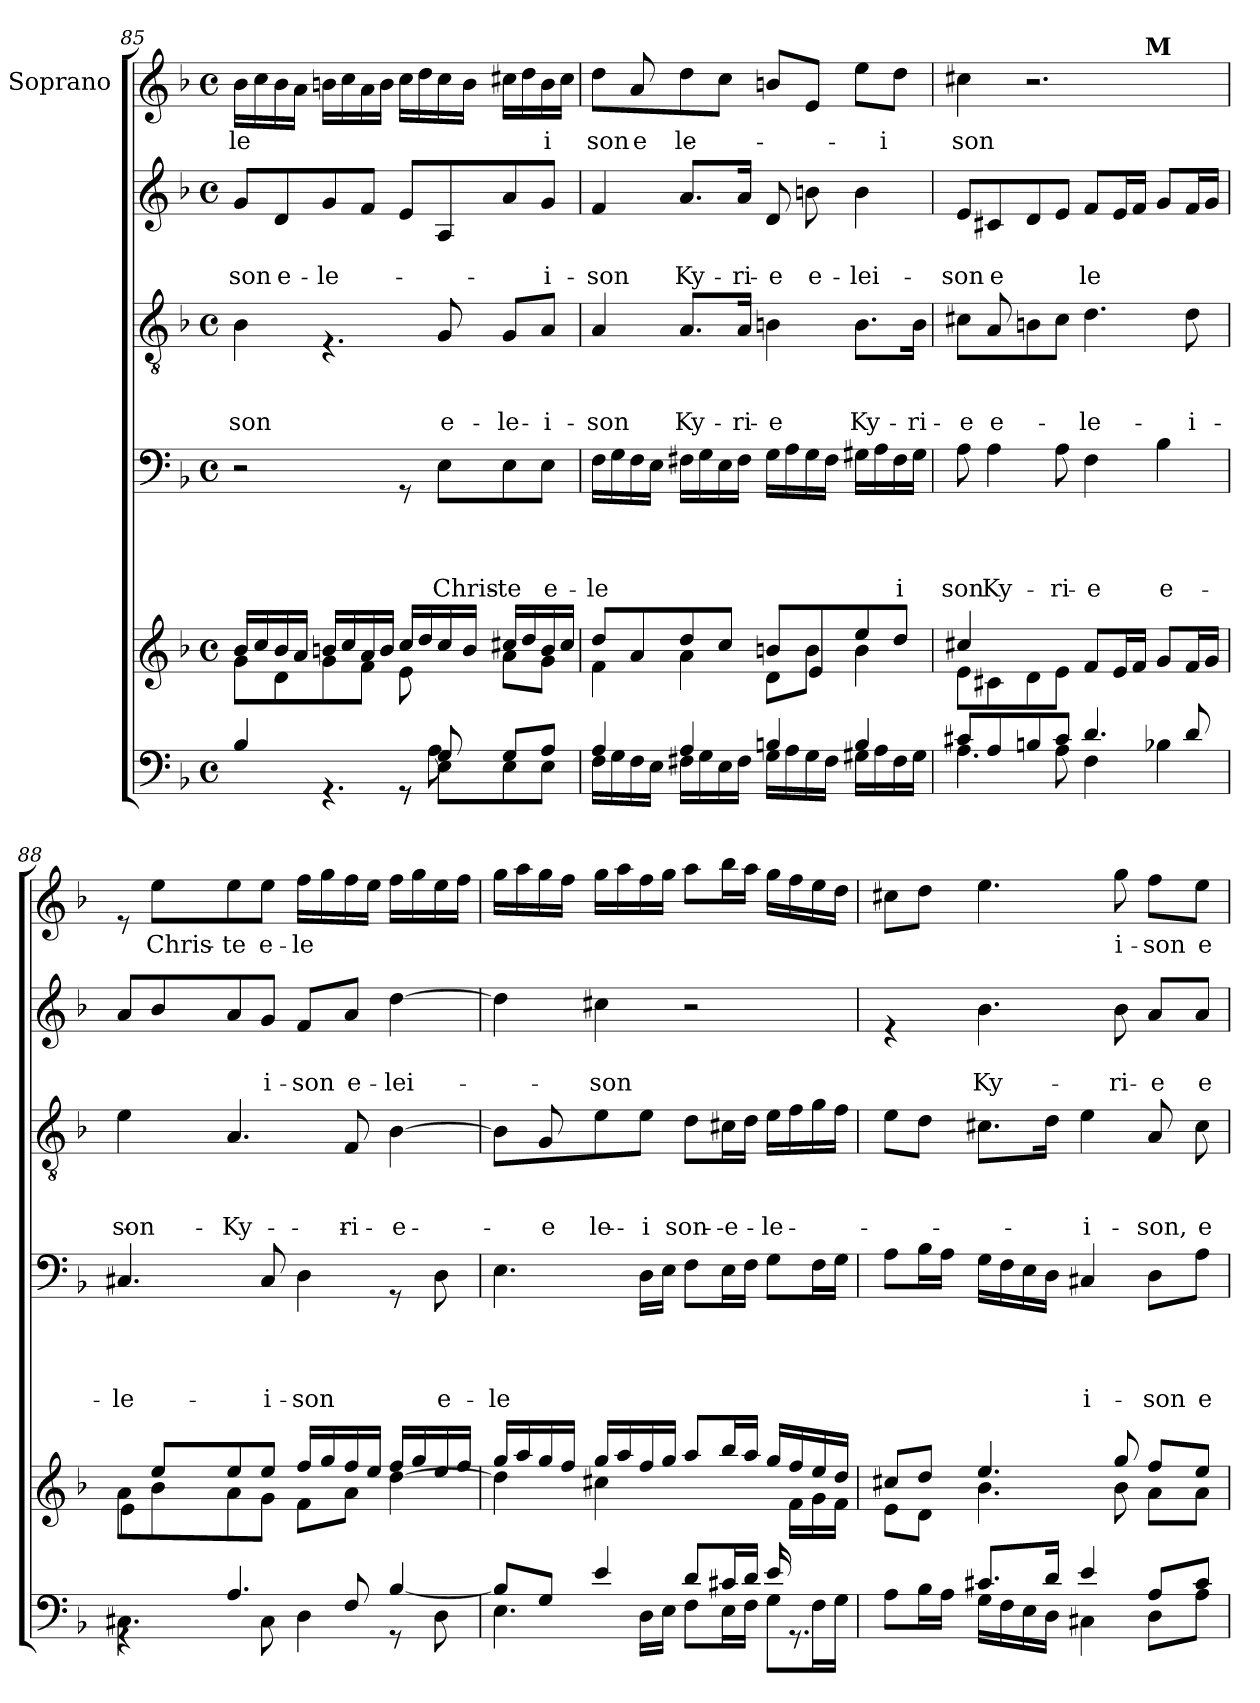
**kern	**kern	**kern	**text	**text	**text	**text	**kern	**text	**text	**text	**kern	**text	**text	**kern	**text
*part6	*part5	*part4	*part4	*part4	*part4	*part4	*part3	*part3	*part3	*part3	*part2	*part2	*part2	*part1	*part1
*staff6	*staff5	*staff4	*staff4	*staff4	*staff4	*staff4	*staff3	*staff3	*staff3	*staff3	*staff2	*staff2	*staff2	*staff1	*staff1
*	*	*	*	*	*	*	*	*	*	*	*	*	*	*I"Soprano	*
*clefF4	*clefG2	*clefF4	*	*	*	*	*clefGv2	*	*	*	*clefG2	*	*	*clefG2	*
*k[b-]	*k[b-]	*k[b-]	*	*	*	*	*k[b-]	*	*	*	*k[b-]	*	*	*k[b-]	*
*F:	*F:	*F:	*	*	*	*	*F:	*	*	*	*F:	*	*	*F:	*
*M4/4	*M4/4	*M4/4	*	*	*	*	*M4/4	*	*	*	*M4/4	*	*	*M4/4	*
*met(c)	*met(c)	*met(c)	*	*	*	*	*met(c)	*	*	*	*met(c)	*	*	*met(c)	*
=85	=85	=85	=85	=85	=85	=85	=85	=85	=85	=85	=85	=85	=85	=85	=85
*^	*^	*	*	*	*	*	*	*	*	*	*	*	*	*	*
*	*^	*	*	*	*	*	*	*	*	*	*	*	*	*	*	*	*
!	!	!	!	!	!	!	!	!	!	!	!	!	!LO:LY:b	!	!	!LO:LY:b	!	!LO:LY:b
4B-/	2ryy	2ryy	8g\L	16b-/LL	2r	.	.	.	.	4B-\	.	.	-son	8g/L	.	son	16b-\LL	-le
.	.	.	.	16cc/	.	.	.	.	.	.	.	.	.	.	.	.	16cc\	.
!	!	!	!	!	!	!	!	!	!	!	!	!	!	!	!	!LO:LY:b	!	!
.	.	.	8d\	16b-/	.	.	.	.	.	.	.	.	.	8d/	.	e-	16b-\	.
.	.	.	.	16a/JJ	.	.	.	.	.	.	.	.	.	.	.	.	16a\JJ	.
!	!	!	!	!	!	!	!	!	!	!	!	!	!	!	!	!LO:LY:b	!	!
4.rGG	.	.	8g\	16bn/LL	.	.	.	.	.	4.rE	.	.	.	8g/	.	-le-	16bn\LL	.
.	.	.	.	16cc/	.	.	.	.	.	.	.	.	.	.	.	.	16cc\	.
.	.	.	8f\J	16a/	.	.	.	.	.	.	.	.	.	8f/J	.	.	16a\	.
.	.	.	.	16b/JJ	.	.	.	.	.	.	.	.	.	.	.	.	16b\JJ	.
.	8rGG	8rGG	8e\	16cc/LL	8rGG	.	.	.	.	.	.	.	.	8e/L	.	.	16cc\LL	.
.	.	.	.	16dd/	.	.	.	.	.	.	.	.	.	.	.	.	16dd\	.
!	!	!	!	!	!	!	!	!	!LO:LY:b	!	!	!	!LO:LY:b	!	!	!	!	!
8G/	8E\L	8A\	8ryy	16cc/	8E\L	.	.	.	Chris-	8G/	.	.	e-	8A/	.	.	16cc\	.
.	.	.	.	16b/JJ	.	.	.	.	.	.	.	.	.	.	.	.	16b\JJ	.
!	!	!	!	!	!	!	!	!	!LO:LY:b	!	!	!	!LO:LY:b	!	!	!	!	!
8G/L	8E\	4ryy	8a\L	16cc#X/LL	8E\	.	.	.	-te	8G/L	.	.	-le-	8a/	.	.	16cc#X\LL	.
.	.	.	.	16dd/	.	.	.	.	.	.	.	.	.	.	.	.	16dd\	.
!	!	!	!	!	!	!	!	!	!LO:LY:b	!	!	!	!LO:LY:b	!	!	!LO:LY:b	!	!LO:LY:b
8A/J	8E\J	.	8g\J	16b/	8E\J	.	.	.	e-	8A/J	.	.	-i-	8g/J	.	-i-	16b\	i
.	.	.	.	16cc#/JJ	.	.	.	.	.	.	.	.	.	.	.	.	16cc#\JJ	.
*	*v	*v	*	*	*	*	*	*	*	*	*	*	*	*	*	*	*	*
=86	=86	=86	=86	=86	=86	=86	=86	=86	=86	=86	=86	=86	=86	=86	=86	=86	=86
!	!	!	!	!	!	!	!	!LO:LY:b	!	!	!	!LO:LY:b	!	!	!LO:LY:b	!	!LO:LY:b
*	*	*	*	*	*	*	*	*	*	*	*	*	*	*	*	*^	*
16F\LL	4A/	4f\	8dd/L	16F\LL	.	.	.	-le	4A/	.	.	-son	4f/	.	-son	8dd\L	8ryy	son
16G\	.	.	.	16G\	.	.	.	.	.	.	.	.	.	.	.	.	.	.
!	!	!	!	!	!	!	!	!	!	!	!	!	!	!	!	!	!	!LO:LY:b
16F\	.	.	8a/	16F\	.	.	.	.	.	.	.	.	.	.	.	8ryy	8a/	e-
16E\JJ	.	.	.	16E\JJ	.	.	.	.	.	.	.	.	.	.	.	.	.	.
!	!	!	!	!	!	!	!	!	!	!	!	!LO:LY:b	!	!	!LO:LY:b	!	!	!LO:LY:b
16F#X\LL	4A/	4a\	8dd/	16F#X\LL	.	.	.	.	8.A/L	.	.	Ky-	8.a/L	.	Ky-	8dd\	4ryy	le
16G\	.	.	.	16G\	.	.	.	.	.	.	.	.	.	.	.	.	.	.
16E\	.	.	8cc/J	16E\	.	.	.	.	.	.	.	.	.	.	.	8cc\J	.	.
!	!	!	!	!	!	!	!	!	!	!	!	!LO:LY:b	!	!	!LO:LY:b	!	!	!
16F#\JJ	.	.	.	16F#\JJ	.	.	.	.	16A/Jk	.	.	-ri-	16a/Jk	.	-ri-	.	.	.
!	!	!	!	!	!	!	!	!	!	!	!	!LO:LY:b	!	!	!LO:LY:b	!	!	!
16G\LL	4Bn/	8d\L	8bn/L	16G\LL	.	.	.	.	4Bn\	.	.	-e	8d/	.	-e	2ryy	8bn/L	.
16A\	.	.	.	16A\	.	.	.	.	.	.	.	.	.	.	.	.	.	.
!	!	!	!	!	!	!	!	!	!	!	!	!	!	!	!LO:LY:b	!	!	!
16G\	.	8b\J	8e/	16G\	.	.	.	.	.	.	.	.	8bn\	.	e-	.	8e/J	.
16F#\JJ	.	.	.	16F#\JJ	.	.	.	.	.	.	.	.	.	.	.	.	.	.
!	!	!	!	!	!	!	!	!	!	!	!	!LO:LY:b	!	!	!LO:LY:b	!	!	!
16G#X\LL	4B/	4b\	8ee/	16G#X\LL	.	.	.	.	8.B\L	.	.	Ky-	4b\	.	-lei-	.	8ee\L	.
16A\	.	.	.	16A\	.	.	.	.	.	.	.	.	.	.	.	.	.	.
!	!	!	!	!	!	!	!	!LO:LY:b	!	!	!	!	!	!	!	!	!	!LO:LY:b
16F#\	.	.	8dd/J	16F#\	.	.	.	i	.	.	.	.	.	.	.	.	8dd\J	-i-
!	!	!	!	!	!	!	!	!	!	!	!	!LO:LY:b	!	!	!	!	!	!
16G#\JJ	.	.	.	16G#\JJ	.	.	.	.	16B\Jk	.	.	-ri-	.	.	.	.	.	.
!!LO:LB:g=z	!!
=87	=87	=87	=87	=87	=87	=87	=87	=87	=87	=87	=87	=87	=87	=87	=87	=87	=87	=87
!	!	!	!	!	!	!	!	!LO:LY:b	!	!	!	!LO:LY:b	!	!	!LO:LY:b	!	!	!LO:LY:b
*	*	*	*	*	*	*	*	*	*^	*	*	*	*	*	*	*	*	*
4.A\	8c#X/L	8e\L	4cc#X/	8A\	.	.	.	son	8c#X\L	8ryy	.	.	-e	8e/L	.	-son	4cc#X\	2ryy	-son
!	!	!	!	!	!	!	!	!LO:LY:b	!	!	!	!	!LO:LY:b	!	!	!LO:LY:b	!	!	!
.	8A/	8c#X\	.	4A\	.	.	.	Ky-	8ryy	8A/	.	.	e-	8c#X/	.	e	.	.	.
.	8Bn/	8d\	2.ryy	.	.	.	.	.	8Bn\	4ryy	.	.	.	8d/	.	.	2.r	.	.
!	!	!	!	!	!	!	!	!LO:LY:b	!	!	!	!	!	!	!	!	!	!	!
8A\	8c#/J	8e\J	.	8A\	.	.	.	-ri-	8c#\J	.	.	.	.	8e/J	.	.	.	.	.
!	!	!	!	!	!	!	!	!LO:LY:b	!	!	!	!	!LO:LY:b	!	!	!LO:LY:b	!	!	!
4F\	4.d/	8f/L	.	4F\	.	.	.	-e	2ryy	4.d\	.	.	-le-	8f/L	.	le	.	8..ryy	.
.	.	16e/L	.	.	.	.	.	.	.	.	.	.	.	16e/L	.	.	.	.	.
.	.	16f/JJ	.	.	.	.	.	.	.	.	.	.	.	16f/JJ	.	.	.	.	.
!	!	!	!	!	!	!	!	!	!	!	!	!	!	!	!	!	!	!LO:TX:a:B:t=M	!
.	.	.	.	.	.	.	.	.	.	.	.	.	.	.	.	.	.	4ryy	.
!	!	!	!	!	!	!	!	!LO:LY:b	!	!	!	!	!	!	!	!	!	!	!
4B-X\	.	8g/L	.	4B-\	.	.	.	e-	.	.	.	.	.	8g/L	.	.	.	.	.
!	!	!	!	!	!	!	!	!	!	!	!	!	!LO:LY:b	!	!	!	!	!	!
.	8d/	16f/L	.	.	.	.	.	.	.	8d\	.	.	-i-	16f/L	.	.	.	.	.
.	.	16g/JJ	.	.	.	.	.	.	.	.	.	.	.	16g/JJ	.	.	.	.	.
.	.	.	.	.	.	.	.	.	.	.	.	.	.	.	.	.	.	32ryy	.
!!LO:PB:g=z
=88	=88	=88	=88	=88	=88	=88	=88	=88	=88	=88	=88	=88	=88	=88	=88	=88	=88	=88	=88
*	*	*	*^	*	*	*	*	*	*	*	*	*	*	*	*	*	*	*	*
!	!	!	!	!	!	!	!	!	!LO:LY:b	!	!	!	!	!LO:LY:b	!	!	!	!	!	!
*	*	*	*	*	*	*	*	*	*	*v	*v	*	*	*	*	*	*	*v	*v	*
4.C#X\	4rGG	8a\L	8ryy	4e\	4.C#X/	.	.	.	-le-	4e\	.	.	-son	8a/L	.	.	8re	.
!	!	!	!	!	!	!	!	!	!	!	!	!	!	!	!	!	!	!LO:LY:b
.	.	8b-\	8ee/L	.	.	.	.	.	.	.	.	.	.	8b-/	.	.	8ee\L	Chris-
!	!	!	!	!	!	!	!	!	!	!	!	!	!LO:LY:b	!	!	!	!	!LO:LY:b
.	4.A/	8a\	8ee/	2.ryy	.	.	.	.	.	4.A/	.	.	Ky-	8a/	.	.	8ee\	-te
!	!	!	!	!	!	!	!	!	!LO:LY:b	!	!	!	!	!	!	!LO:LY:b	!	!LO:LY:b
8C#\	.	8g\J	8ee/J	.	8C#/	.	.	.	-i-	.	.	.	.	8g/J	.	i-	8ee\J	e-
!	!	!	!	!	!	!	!	!	!LO:LY:b	!	!	!	!	!	!	!LO:LY:b	!	!LO:LY:b
4D\	.	8f\L	16ff/LL	.	4D\	.	.	.	-son	.	.	.	.	8f/L	.	-son	16ff\LL	-le
.	.	.	16gg/	.	.	.	.	.	.	.	.	.	.	.	.	.	16gg\	.
!	!	!	!	!	!	!	!	!	!	!	!	!	!LO:LY:b	!	!	!LO:LY:b	!	!
.	8F/	8a\J	16ff/	.	.	.	.	.	.	8F/	.	.	-ri-	8a/J	.	e-	16ff\	.
.	.	.	16ee/JJ	.	.	.	.	.	.	.	.	.	.	.	.	.	16ee\JJ	.
!	!	!	!	!	!	!	!	!	!	!	!	!	!LO:LY:b	!	!	!LO:LY:b	!	!
8rGG	[<4B-/	[>4dd\	16ff/LL	.	8rGG	.	.	.	.	[>4B-\	.	.	-e	[>4dd\	.	-lei-	16ff\LL	.
.	.	.	16gg/	.	.	.	.	.	.	.	.	.	.	.	.	.	16gg\	.
!	!	!	!	!	!	!	!	!	!LO:LY:b	!	!	!	!	!	!	!	!	!
8D\	.	.	16ee/	.	8D\	.	.	.	e-	.	.	.	.	.	.	.	16ee\	.
.	.	.	16ff/JJ	.	.	.	.	.	.	.	.	.	.	.	.	.	16ff\JJ	.
=89	=89	=89	=89	=89	=89	=89	=89	=89	=89	=89	=89	=89	=89	=89	=89	=89	=89	=89
!	!	!	!	!	!	!	!	!	!LO:LY:b	!	!	!	!	!	!	!	!	!
*	*	*	*	*	*	*	*	*	*	*^	*	*	*	*	*	*	*	*
4.E\	8B-/L]	4dd\]	16gg/LL	2ryy	4.E\	.	.	.	-le	8B-\L]	8ryy	.	.	.	4dd\]	.	.	16gg\LL	.
.	.	.	16aa/	.	.	.	.	.	.	.	.	.	.	.	.	.	.	16aa\	.
!	!	!	!	!	!	!	!	!	!	!	!	!	!	!LO:LY:b	!	!	!	!	!
.	8G/J	.	16gg/	.	.	.	.	.	.	8ryy	8G/	.	.	-e-	.	.	.	16gg\	.
.	.	.	16ff/JJ	.	.	.	.	.	.	.	.	.	.	.	.	.	.	16ff\JJ	.
!	!	!	!	!	!	!	!	!	!	!	!	!	!	!LO:LY:b	!	!	!LO:LY:b	!	!
.	4e/	4cc#X\	16gg/LL	.	.	.	.	.	.	8e\	4ryy	.	.	le-	4cc#X\	.	-son	16gg\LL	.
.	.	.	16aa/	.	.	.	.	.	.	.	.	.	.	.	.	.	.	16aa\	.
!	!	!	!	!	!	!	!	!	!	!	!	!	!	!LO:LY:b	!	!	!	!	!
16D\LL	.	.	16ff/	.	16D\LL	.	.	.	.	8e\J	.	.	.	-i-	.	.	.	16ff\	.
16E\JJ	.	.	16gg/JJ	.	16E\JJ	.	.	.	.	.	.	.	.	.	.	.	.	16gg\JJ	.
!	!	!	!	!	!	!	!	!	!	!	!	!	!	!LO:LY:b	!	!	!	!	!
8F\L	8d/L	2ryy	8aa/L	4ryy	8F\L	.	.	.	.	2ryy	8d\L	.	.	-son-	2r	.	.	8aa\L	.
!	!	!	!	!	!	!	!	!	!	!	!	!	!	!LO:LY:b	!	!	!	!	!
16E\L	16c#X/L	.	16bb-/L	.	16E\L	.	.	.	.	.	16c#X\L	.	.	-e-	.	.	.	16bb-\L	.
16F\JJ	16d/JJ	.	16aa/JJ	.	16F\JJ	.	.	.	.	.	16d\JJ	.	.	.	.	.	.	16aa\JJ	.
!	!	!	!	!	!	!	!	!	!	!	!	!	!	!LO:LY:b	!	!	!	!	!
8G\L	16e/	.	16gg/LL	16ryy	8G\L	.	.	.	.	.	16e\LL	.	.	-le	.	.	.	16gg\LL	.
.	8.rGG	.	16ff/	16f\LL	.	.	.	.	.	.	16f\	.	.	.	.	.	.	16ff\	.
16F\L	.	.	16ee/	16g\	16F\L	.	.	.	.	.	16g\	.	.	.	.	.	.	16ee\	.
16G\JJ	.	.	16dd/JJ	16f\JJ	16G\JJ	.	.	.	.	.	16f\JJ	.	.	.	.	.	.	16dd\JJ	.
*	*	*	*	*	*	*	*	*	*	*v	*v	*	*	*	*	*	*	*	*
=90	=90	=90	=90	=90	=90	=90	=90	=90	=90	=90	=90	=90	=90	=90	=90	=90	=90	=90
8A\L	4ryy	4ryy	8cc#X/L	8e\L	8A\L	.	.	.	.	8e\L	.	.	.	4re	.	.	8cc#X\L	.
16B-\L	.	.	8dd/J	8d\J	16B-\L	.	.	.	.	8d\J	.	.	.	.	.	.	8dd\J	.
16A\JJ	.	.	.	.	16A\JJ	.	.	.	.	.	.	.	.	.	.	.	.	.
!	!	!	!	!	!	!	!	!	!	!	!	!	!	!	!	!LO:LY:b	!	!
16G\LL	8.c#X/L	4.b-\	4.ee/	2.ryy	16G\LL	.	.	.	.	8.c#X\L	.	.	.	4.b-\	.	Ky-	4.ee\	.
16F\	.	.	.	.	16F\	.	.	.	.	.	.	.	.	.	.	.	.	.
16E\	.	.	.	.	16E\	.	.	.	.	.	.	.	.	.	.	.	.	.
16D\JJ	16d/Jk	.	.	.	16D\JJ	.	.	.	.	16d\Jk	.	.	.	.	.	.	.	.
!	!	!	!	!	!	!	!	!	!LO:LY:b	!	!	!	!LO:LY:b	!	!	!	!	!
4C#X\	4e/	.	.	.	4C#X/	.	.	.	i-	4e\	.	.	i-	.	.	.	.	.
!	!	!	!	!	!	!	!	!	!	!	!	!	!	!	!	!LO:LY:b	!	!LO:LY:b
.	.	8b-\	8gg/	.	.	.	.	.	.	.	.	.	.	8b-\	.	-ri-	8gg\	i-
!	!	!	!	!	!	!	!	!	!LO:LY:b	!	!	!	!LO:LY:b	!	!	!LO:LY:b	!	!LO:LY:b
8D\L	8A/L	8a\L	8ff/L	.	8D\L	.	.	.	-son	8A/	.	.	-son,	8a/L	.	-e	8ff\L	-son
!	!	!	!	!	!	!	!	!	!LO:LY:b	!	!	!	!LO:LY:b	!	!	!LO:LY:b	!	!LO:LY:b
8A\J	8c#/J	8a\J	8ee/J	.	8A\J	.	.	.	e-	8c#\	.	.	e-	8a/J	.	e-	8ee\J	e-
*v	*v	*	*	*	*	*	*	*	*	*	*	*	*	*	*	*	*	*
*	*v	*v	*v	*	*	*	*	*	*	*	*	*	*	*	*	*	*
=	=	=	=	=	=	=	=	=	=	=	=	=	=	=	=
*-	*-	*-	*-	*-	*-	*-	*-	*-	*-	*-	*-	*-	*-	*-	*-
